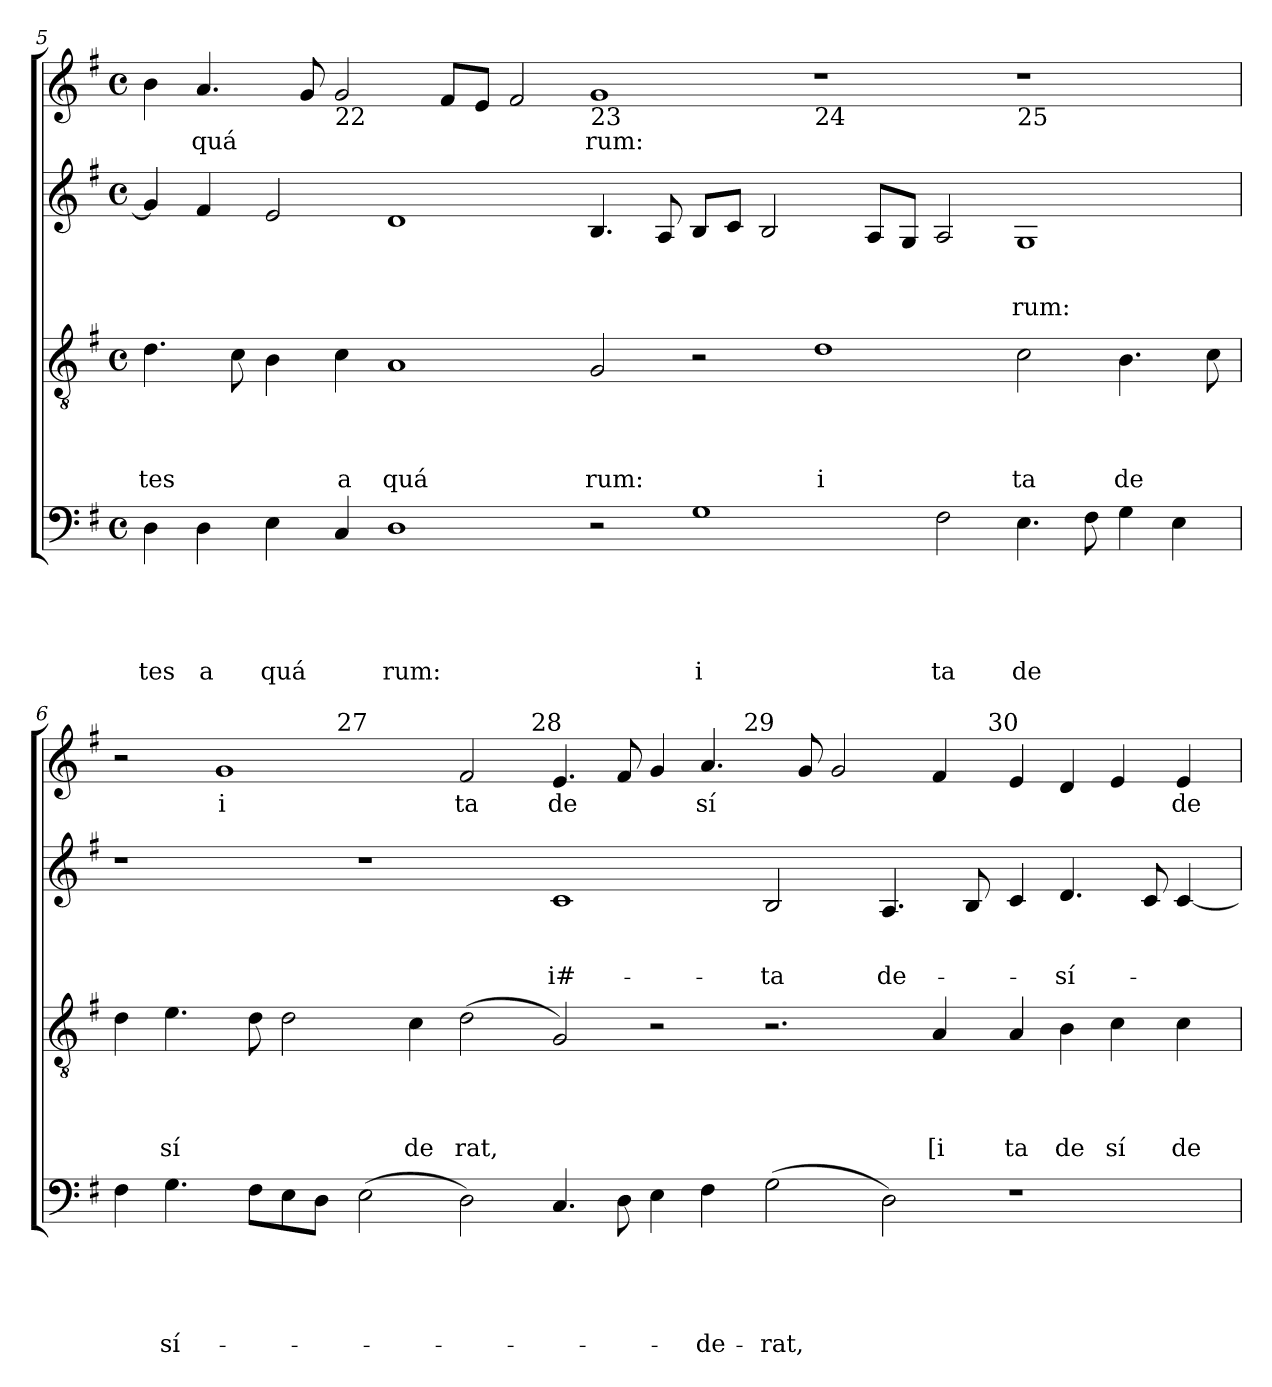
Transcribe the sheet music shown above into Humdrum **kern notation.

**kern	**text	**text	**text	**text	**text	**kern	**text	**text	**text	**text	**kern	**text	**text	**text	**kern	**text
*part4	*part4	*part4	*part4	*part4	*part4	*part3	*part3	*part3	*part3	*part3	*part2	*part2	*part2	*part2	*part1	*part1
*staff4	*staff4	*staff4	*staff4	*staff4	*staff4	*staff3	*staff3	*staff3	*staff3	*staff3	*staff2	*staff2	*staff2	*staff2	*staff1	*staff1
!!LO:PB:g=z
*clefF4	*	*	*	*	*	*clefGv2	*	*	*	*	*clefG2	*	*	*	*clefG2	*
*k[f#]	*	*	*	*	*	*k[f#]	*	*	*	*	*k[f#]	*	*	*	*k[f#]	*
*G:	*	*	*	*	*	*G:	*	*	*	*	*G:	*	*	*	*G:	*
*M4/4	*	*	*	*	*	*M4/4	*	*	*	*	*M4/4	*	*	*	*M4/4	*
*met(c)	*	*	*	*	*	*met(c)	*	*	*	*	*met(c)	*	*	*	*met(c)	*
=5	=5	=5	=5	=5	=5	=5	=5	=5	=5	=5	=5	=5	=5	=5	=5	=5
!	!	!	!	!	!LO:LY:b	!	!	!	!	!LO:LY:b	!	!	!	!	!	!
4D\	.	.	.	.	tes	4.d\	.	.	.	tes	4g/]	.	.	.	4b\	.
!	!	!	!	!	!LO:LY:b	!	!	!	!	!	!	!	!	!	!	!LO:LY:b
4D\	.	.	.	.	a	.	.	.	.	.	4f#/	.	.	.	4.a/	quá
.	.	.	.	.	.	8c\	.	.	.	.	.	.	.	.	.	.
!	!	!	!	!	!LO:LY:b	!	!	!	!	!	!	!	!	!	!	!
4E\	.	.	.	.	quá	4B\	.	.	.	.	2e/	.	.	.	.	.
.	.	.	.	.	.	.	.	.	.	.	.	.	.	.	8g/	.
!	!	!	!	!	!	!	!	!	!	!	!	!	!	!	!LO:TX:b:t=22	!
!	!	!	!	!	!	!	!	!	!	!LO:LY:b	!	!	!	!	!	!
4C/	.	.	.	.	.	4c\	.	.	.	a	.	.	.	.	2g/	.
!	!	!	!	!	!LO:LY:b	!	!	!	!	!LO:LY:b	!	!	!	!	!	!
1D	.	.	.	.	rum:	1A	.	.	.	quá	1d	.	.	.	.	.
.	.	.	.	.	.	.	.	.	.	.	.	.	.	.	8f#/L	.
.	.	.	.	.	.	.	.	.	.	.	.	.	.	.	8e/J	.
.	.	.	.	.	.	.	.	.	.	.	.	.	.	.	2f#/	.
!	!	!	!	!	!	!	!	!	!	!	!	!	!	!	!LO:TX:b:t=23	!
!	!	!	!	!	!	!	!	!	!	!LO:LY:b	!	!	!	!	!	!LO:LY:b
2r	.	.	.	.	.	2G/	.	.	.	rum:	4.B/	.	.	.	1g	rum:
.	.	.	.	.	.	.	.	.	.	.	8A/	.	.	.	.	.
!	!	!	!	!	!LO:LY:b	!	!	!	!	!	!	!	!	!	!	!
1G	.	.	.	.	i	2r	.	.	.	.	8B/L	.	.	.	.	.
.	.	.	.	.	.	.	.	.	.	.	8c/J	.	.	.	.	.
.	.	.	.	.	.	.	.	.	.	.	2B/	.	.	.	.	.
!	!	!	!	!	!	!	!	!	!	!	!	!	!	!	!LO:TX:b:t=24	!
!	!	!	!	!	!	!	!	!	!	!LO:LY:b	!	!	!	!	!	!
.	.	.	.	.	.	1d	.	.	.	i	.	.	.	.	1r	.
.	.	.	.	.	.	.	.	.	.	.	8A/L	.	.	.	.	.
.	.	.	.	.	.	.	.	.	.	.	8G/J	.	.	.	.	.
!	!	!	!	!	!LO:LY:b	!	!	!	!	!	!	!	!	!	!	!
2F#\	.	.	.	.	ta	.	.	.	.	.	2A/	.	.	.	.	.
!	!	!	!	!	!	!	!	!	!	!	!	!	!	!	!LO:TX:b:t=25	!
!	!	!	!	!	!LO:LY:b	!	!	!	!	!LO:LY:b	!	!	!	!LO:LY:b	!	!
4.E\	.	.	.	.	de	2c\	.	.	.	ta	1G	.	.	rum:	1r	.
8F#\	.	.	.	.	.	.	.	.	.	.	.	.	.	.	.	.
!	!	!	!	!	!	!	!	!	!	!LO:LY:b	!	!	!	!	!	!
4G\	.	.	.	.	.	4.B\	.	.	.	de	.	.	.	.	.	.
4E\	.	.	.	.	.	.	.	.	.	.	.	.	.	.	.	.
.	.	.	.	.	.	8c\	.	.	.	.	.	.	.	.	.	.
!!LO:LB:g=z
=6	=6	=6	=6	=6	=6	=6	=6	=6	=6	=6	=6	=6	=6	=6	=6	=6
*	*	*	*	*	*	*	*	*	*	*	*	*	*	*	*^	*
4F#\	.	.	.	.	.	4d\	.	.	.	.	1r	.	.	.	2r	2...ryy	.
!	!	!	!	!	!LO:LY:b	!	!	!	!	!LO:LY:b	!	!	!	!	!	!	!
4.G\	.	.	.	.	sí-	4.e\	.	.	.	sí	.	.	.	.	.	.	.
!	!	!	!	!	!	!	!	!	!	!	!	!	!	!	!	!	!LO:LY:b
.	.	.	.	.	.	.	.	.	.	.	.	.	.	.	1g	.	i
8F#\L	.	.	.	.	.	8d\	.	.	.	.	.	.	.	.	.	.	.
8E\	.	.	.	.	.	2d\	.	.	.	.	.	.	.	.	.	.	.
8D\J	.	.	.	.	.	.	.	.	.	.	.	.	.	.	.	.	.
!	!	!	!	!	!	!	!	!	!	!	!	!	!	!	!	!LO:TX:a:t=27	!
.	.	.	.	.	.	.	.	.	.	.	.	.	.	.	.	1ryy	.
(>2E\	.	.	.	.	.	.	.	.	.	.	1r	.	.	.	.	.	.
!	!	!	!	!	!	!	!	!	!	!LO:LY:b	!	!	!	!	!	!	!
.	.	.	.	.	.	4c\	.	.	.	de	.	.	.	.	.	.	.
!	!	!	!	!	!	!	!	!	!	!LO:LY:b	!	!	!	!	!	!	!LO:LY:b
2D\)	.	.	.	.	.	(>2d\	.	.	.	rat,	.	.	.	.	2f#/	.	ta
!	!	!	!	!	!	!	!	!	!	!	!	!	!	!	!	!LO:TX:a:t=28	!
.	.	.	.	.	.	.	.	.	.	.	.	.	.	.	.	1ryy	.
!	!	!	!	!	!	!	!	!	!	!	!	!	!	!LO:LY:b	!	!	!LO:LY:b
4.C/	.	.	.	.	.	2G/)	.	.	.	.	1c	.	.	i#-	4.e/	.	de
8D\	.	.	.	.	.	.	.	.	.	.	.	.	.	.	8f#/	.	.
4E\	.	.	.	.	.	2r	.	.	.	.	.	.	.	.	4g/	.	.
!	!	!	!	!	!LO:LY:b	!	!	!	!	!	!	!	!	!	!	!	!LO:LY:b
4F#\	.	.	.	.	-de-	.	.	.	.	.	.	.	.	.	4.a/	.	sí
!	!	!	!	!	!	!	!	!	!	!	!	!	!	!	!	!LO:TX:a:t=29	!
.	.	.	.	.	.	.	.	.	.	.	.	.	.	.	.	1ryy	.
!	!	!	!	!	!LO:LY:b	!	!	!	!	!	!	!	!	!LO:LY:b	!	!	!
(>2G\	.	.	.	.	-rat,	2.r	.	.	.	.	2B/	.	.	-ta	.	.	.
.	.	.	.	.	.	.	.	.	.	.	.	.	.	.	8g/	.	.
.	.	.	.	.	.	.	.	.	.	.	.	.	.	.	2g/	.	.
!	!	!	!	!	!	!	!	!	!	!	!	!	!	!LO:LY:b	!	!	!
2D\)	.	.	.	.	.	.	.	.	.	.	4.A/	.	.	de-	.	.	.
!	!	!	!	!	!	!	!	!	!	!LO:LY:b	!	!	!	!	!	!	!
.	.	.	.	.	.	4A/	.	.	.	[i	.	.	.	.	4f#/	.	.
.	.	.	.	.	.	.	.	.	.	.	8B/	.	.	.	.	.	.
!	!	!	!	!	!	!	!	!	!	!	!	!	!	!	!	!LO:TX:a:t=30	!
.	.	.	.	.	.	.	.	.	.	.	.	.	.	.	.	1ryy	.
!	!	!	!	!	!	!	!	!	!	!LO:LY:b	!	!	!	!	!	!	!
1r	.	.	.	.	.	4A/	.	.	.	ta	4c/	.	.	.	4e/	.	.
!	!	!	!	!	!	!	!	!	!	!LO:LY:b	!	!	!	!LO:LY:b	!	!	!
.	.	.	.	.	.	4B\	.	.	.	de	4.d/	.	.	-sí-	4d/	.	.
!	!	!	!	!	!	!	!	!	!	!LO:LY:b	!	!	!	!	!	!	!
.	.	.	.	.	.	4c\	.	.	.	sí	.	.	.	.	4e/	.	.
.	.	.	.	.	.	.	.	.	.	.	8c/	.	.	.	.	.	.
!	!	!	!	!	!	!	!	!	!	!LO:LY:b	!	!	!	!	!	!	!LO:LY:b
.	.	.	.	.	.	4c\	.	.	.	de	[<4c/	.	.	.	4e/	.	de
.	.	.	.	.	.	.	.	.	.	.	.	.	.	.	.	16ryy	.
*	*	*	*	*	*	*	*	*	*	*	*	*	*	*	*v	*v	*
=	=	=	=	=	=	=	=	=	=	=	=	=	=	=	=	=
*-	*-	*-	*-	*-	*-	*-	*-	*-	*-	*-	*-	*-	*-	*-	*-	*-
